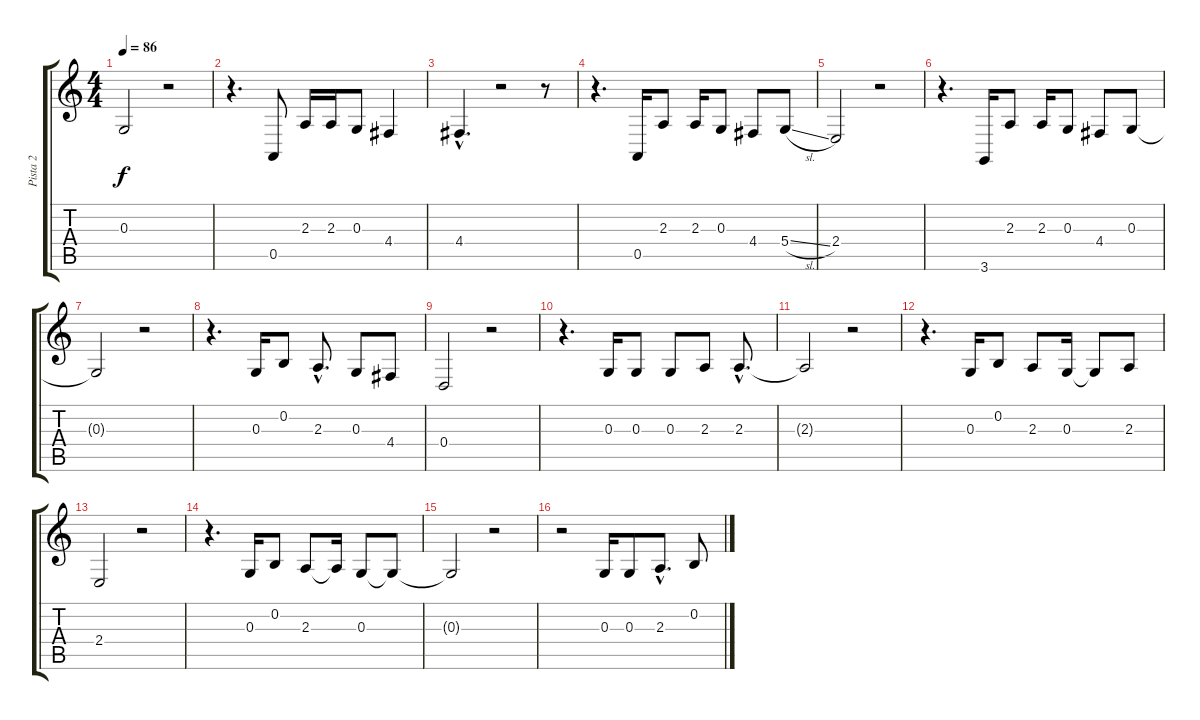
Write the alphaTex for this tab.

\track ("Pista 2" "Pista 2") {instrument englishhorn}
\staff {score tabs}
\tuning (E4 B3 G3 D3 A2 E2) {hide}
\ts (4 4)
\tempo 86
\clef g2
\ks c
0.3{t}.2{dy f} r.2 |
r.4{d} 0.5.8 2.3.16 2.3.16 0.3.8 4.4.4 |
4.4{hac}.4{d} r.2 r.8 |
r.4{d} 0.5.16 2.3.8 2.3.16 0.3.8 4.4.8 5.4{sl}.8 |
2.4.2 r.2 |
r.4{d} 3.6.16 2.3.8 2.3.16 0.3.8 4.4.8 0.3.8 |
0.3{t}.2 r.2 |
r.4{d} 0.3.16 0.2.8 2.3{hac}.8{d} 0.3.8 4.4.8 |
0.4.2 r.2 |
r.4{d} 0.3.16 0.3.8 0.3.8 2.3.8 2.3{hac}.8{d} |
2.3{t}.2 r.2 |
r.4{d} 0.3.16 0.2.8 2.3.8 0.3.16 0.3{t}.8 2.3.8 |
2.4.2 r.2 |
r.4{d} 0.3.16 0.2.8 2.3.8 2.3{t}.16 0.3.8 0.3{t}.8 |
0.3{t}.2 r.2 |
r.2 0.3.16 0.3.8 2.3{hac}.8{d} 0.2.8
